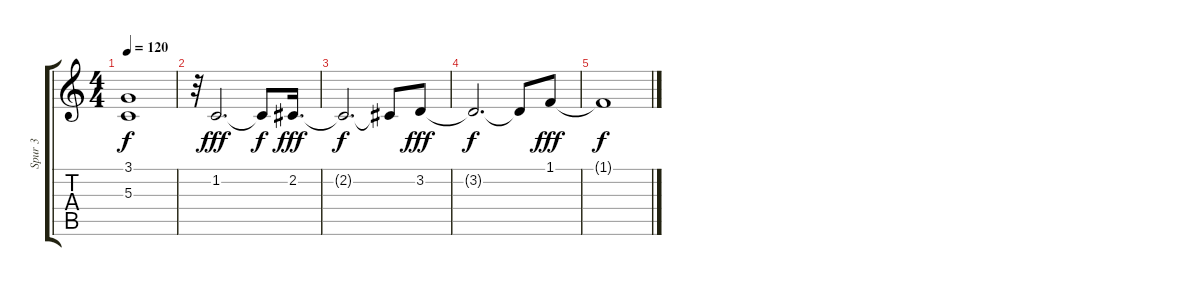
\track ("Spur 3" "Spur 3") {instrument stringensemble2}
\staff {score tabs}
\tuning (E4 B3 G3 D3 A2 E2) {hide}
\ts (4 4)
\tempo 120
\clef g2
\ks c
(3.1{t} 5.3{t}).1{dy f} |
r.32 1.2.2{d dy fff} 1.2{t}.8{dy f} 2.2.16{d dy fff} |
2.2{t}.2{d dy f} 2.2{t}.8 3.2.8{dy fff} |
3.2{t}.2{d dy f} 3.2{t}.8 1.1.8{dy fff} |
1.1{t}.1{dy f}
